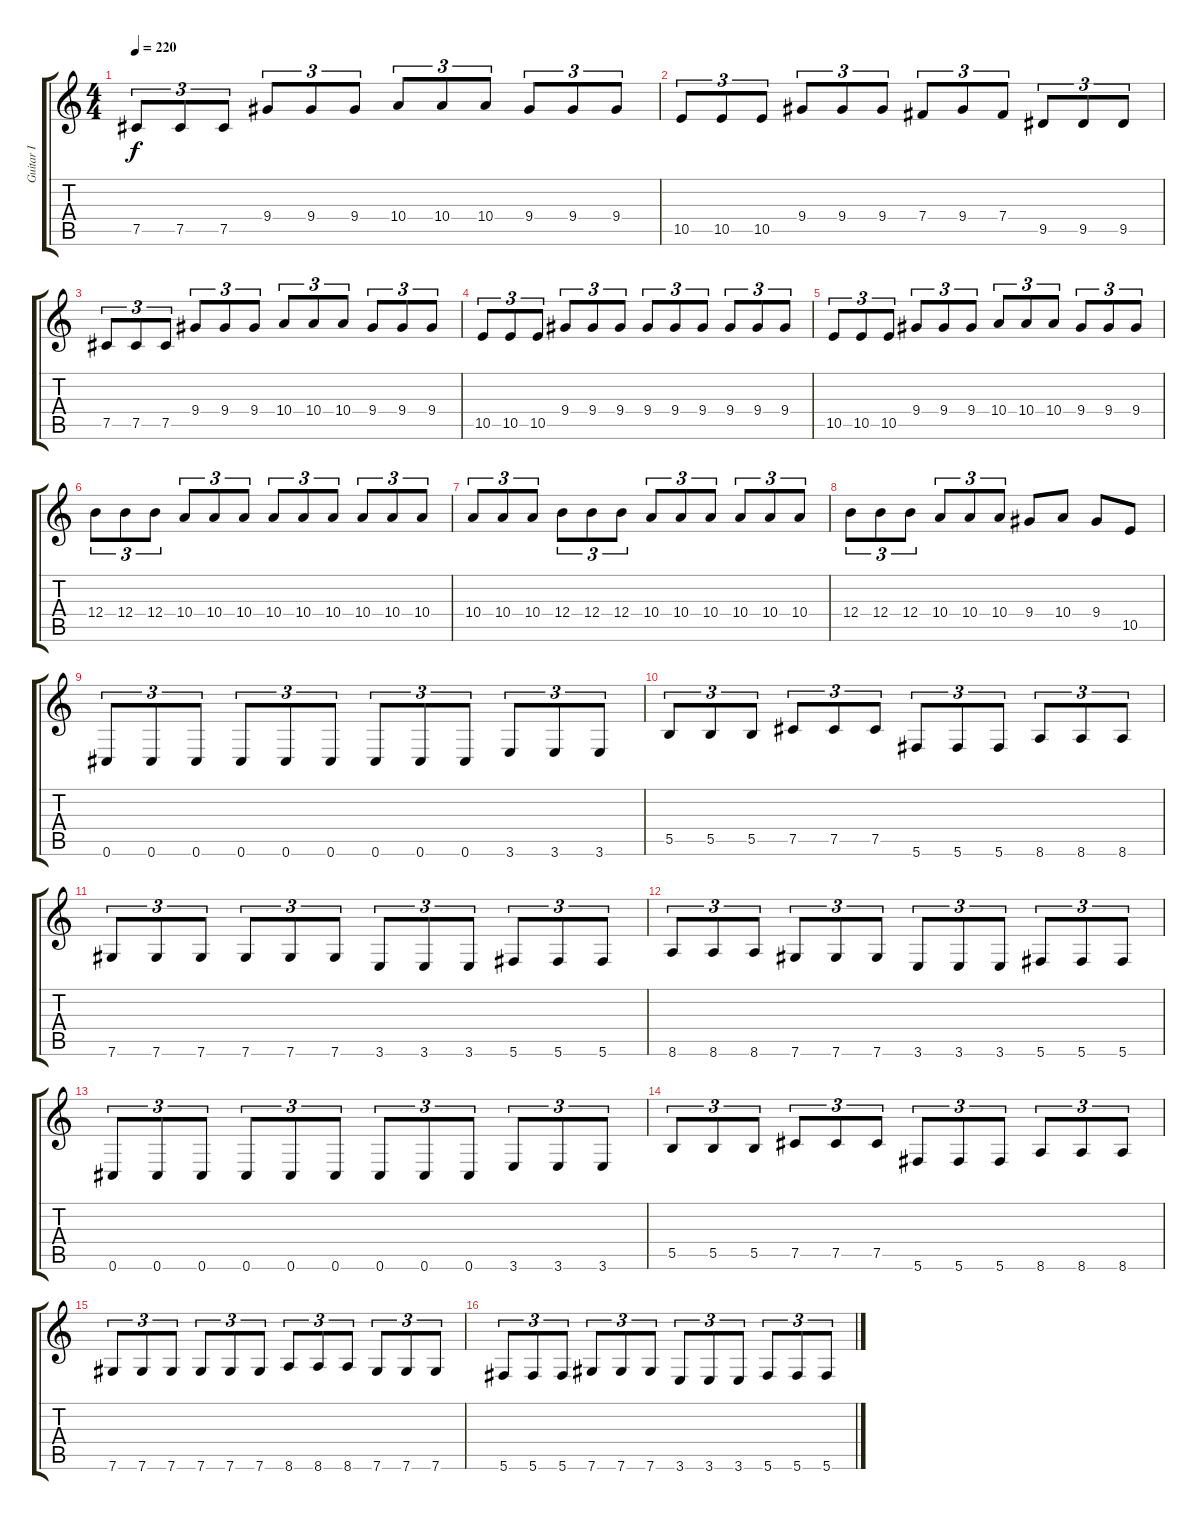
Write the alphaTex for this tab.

\track ("Guitar I" "Guitar I") {instrument distortionguitar}
\staff {score tabs}
\tuning (Db4 Ab3 E3 B2 Gb2 Db2) {hide}
\ts (4 4)
\tempo 220
\clef g2
\ks c
7.5.8{tu (3 2) dy f} 7.5.8{tu (3 2)} 7.5.8{tu (3 2)} 9.4.8{tu (3 2)} 9.4.8{tu (3 2)} 9.4.8{tu (3 2)} 10.4.8{tu (3 2)} 10.4.8{tu (3 2)} 10.4.8{tu (3 2)} 9.4.8{tu (3 2)} 9.4.8{tu (3 2)} 9.4.8{tu (3 2)} |
10.5.8{tu (3 2)} 10.5.8{tu (3 2)} 10.5.8{tu (3 2)} 9.4.8{tu (3 2)} 9.4.8{tu (3 2)} 9.4.8{tu (3 2)} 7.4.8{tu (3 2)} 9.4.8{tu (3 2)} 7.4.8{tu (3 2)} 9.5.8{tu (3 2)} 9.5.8{tu (3 2)} 9.5.8{tu (3 2)} |
7.5.8{tu (3 2)} 7.5.8{tu (3 2)} 7.5.8{tu (3 2)} 9.4.8{tu (3 2)} 9.4.8{tu (3 2)} 9.4.8{tu (3 2)} 10.4.8{tu (3 2)} 10.4.8{tu (3 2)} 10.4.8{tu (3 2)} 9.4.8{tu (3 2)} 9.4.8{tu (3 2)} 9.4.8{tu (3 2)} |
10.5.8{tu (3 2)} 10.5.8{tu (3 2)} 10.5.8{tu (3 2)} 9.4.8{tu (3 2)} 9.4.8{tu (3 2)} 9.4.8{tu (3 2)} 9.4.8{tu (3 2)} 9.4.8{tu (3 2)} 9.4.8{tu (3 2)} 9.4.8{tu (3 2)} 9.4.8{tu (3 2)} 9.4.8{tu (3 2)} |
10.5.8{tu (3 2)} 10.5.8{tu (3 2)} 10.5.8{tu (3 2)} 9.4.8{tu (3 2)} 9.4.8{tu (3 2)} 9.4.8{tu (3 2)} 10.4.8{tu (3 2)} 10.4.8{tu (3 2)} 10.4.8{tu (3 2)} 9.4.8{tu (3 2)} 9.4.8{tu (3 2)} 9.4.8{tu (3 2)} |
12.4.8{tu (3 2)} 12.4.8{tu (3 2)} 12.4.8{tu (3 2)} 10.4.8{tu (3 2)} 10.4.8{tu (3 2)} 10.4.8{tu (3 2)} 10.4.8{tu (3 2)} 10.4.8{tu (3 2)} 10.4.8{tu (3 2)} 10.4.8{tu (3 2)} 10.4.8{tu (3 2)} 10.4.8{tu (3 2)} |
10.4.8{tu (3 2)} 10.4.8{tu (3 2)} 10.4.8{tu (3 2)} 12.4.8{tu (3 2)} 12.4.8{tu (3 2)} 12.4.8{tu (3 2)} 10.4.8{tu (3 2)} 10.4.8{tu (3 2)} 10.4.8{tu (3 2)} 10.4.8{tu (3 2)} 10.4.8{tu (3 2)} 10.4.8{tu (3 2)} |
12.4.8{tu (3 2)} 12.4.8{tu (3 2)} 12.4.8{tu (3 2)} 10.4.8{tu (3 2)} 10.4.8{tu (3 2)} 10.4.8{tu (3 2)} 9.4.8 10.4.8 9.4.8 10.5.8 |
0.6.8{tu (3 2)} 0.6.8{tu (3 2)} 0.6.8{tu (3 2)} 0.6.8{tu (3 2)} 0.6.8{tu (3 2)} 0.6.8{tu (3 2)} 0.6.8{tu (3 2)} 0.6.8{tu (3 2)} 0.6.8{tu (3 2)} 3.6.8{tu (3 2)} 3.6.8{tu (3 2)} 3.6.8{tu (3 2)} |
5.5.8{tu (3 2)} 5.5.8{tu (3 2)} 5.5.8{tu (3 2)} 7.5.8{tu (3 2)} 7.5.8{tu (3 2)} 7.5.8{tu (3 2)} 5.6.8{tu (3 2)} 5.6.8{tu (3 2)} 5.6.8{tu (3 2)} 8.6.8{tu (3 2)} 8.6.8{tu (3 2)} 8.6.8{tu (3 2)} |
7.6.8{tu (3 2)} 7.6.8{tu (3 2)} 7.6.8{tu (3 2)} 7.6.8{tu (3 2)} 7.6.8{tu (3 2)} 7.6.8{tu (3 2)} 3.6.8{tu (3 2)} 3.6.8{tu (3 2)} 3.6.8{tu (3 2)} 5.6.8{tu (3 2)} 5.6.8{tu (3 2)} 5.6.8{tu (3 2)} |
8.6.8{tu (3 2)} 8.6.8{tu (3 2)} 8.6.8{tu (3 2)} 7.6.8{tu (3 2)} 7.6.8{tu (3 2)} 7.6.8{tu (3 2)} 3.6.8{tu (3 2)} 3.6.8{tu (3 2)} 3.6.8{tu (3 2)} 5.6.8{tu (3 2)} 5.6.8{tu (3 2)} 5.6.8{tu (3 2)} |
0.6.8{tu (3 2)} 0.6.8{tu (3 2)} 0.6.8{tu (3 2)} 0.6.8{tu (3 2)} 0.6.8{tu (3 2)} 0.6.8{tu (3 2)} 0.6.8{tu (3 2)} 0.6.8{tu (3 2)} 0.6.8{tu (3 2)} 3.6.8{tu (3 2)} 3.6.8{tu (3 2)} 3.6.8{tu (3 2)} |
5.5.8{tu (3 2)} 5.5.8{tu (3 2)} 5.5.8{tu (3 2)} 7.5.8{tu (3 2)} 7.5.8{tu (3 2)} 7.5.8{tu (3 2)} 5.6.8{tu (3 2)} 5.6.8{tu (3 2)} 5.6.8{tu (3 2)} 8.6.8{tu (3 2)} 8.6.8{tu (3 2)} 8.6.8{tu (3 2)} |
7.6.8{tu (3 2)} 7.6.8{tu (3 2)} 7.6.8{tu (3 2)} 7.6.8{tu (3 2)} 7.6.8{tu (3 2)} 7.6.8{tu (3 2)} 8.6.8{tu (3 2)} 8.6.8{tu (3 2)} 8.6.8{tu (3 2)} 7.6.8{tu (3 2)} 7.6.8{tu (3 2)} 7.6.8{tu (3 2)} |
5.6.8{tu (3 2)} 5.6.8{tu (3 2)} 5.6.8{tu (3 2)} 7.6.8{tu (3 2)} 7.6.8{tu (3 2)} 7.6.8{tu (3 2)} 3.6.8{tu (3 2)} 3.6.8{tu (3 2)} 3.6.8{tu (3 2)} 5.6.8{tu (3 2)} 5.6.8{tu (3 2)} 5.6.8{tu (3 2)}
